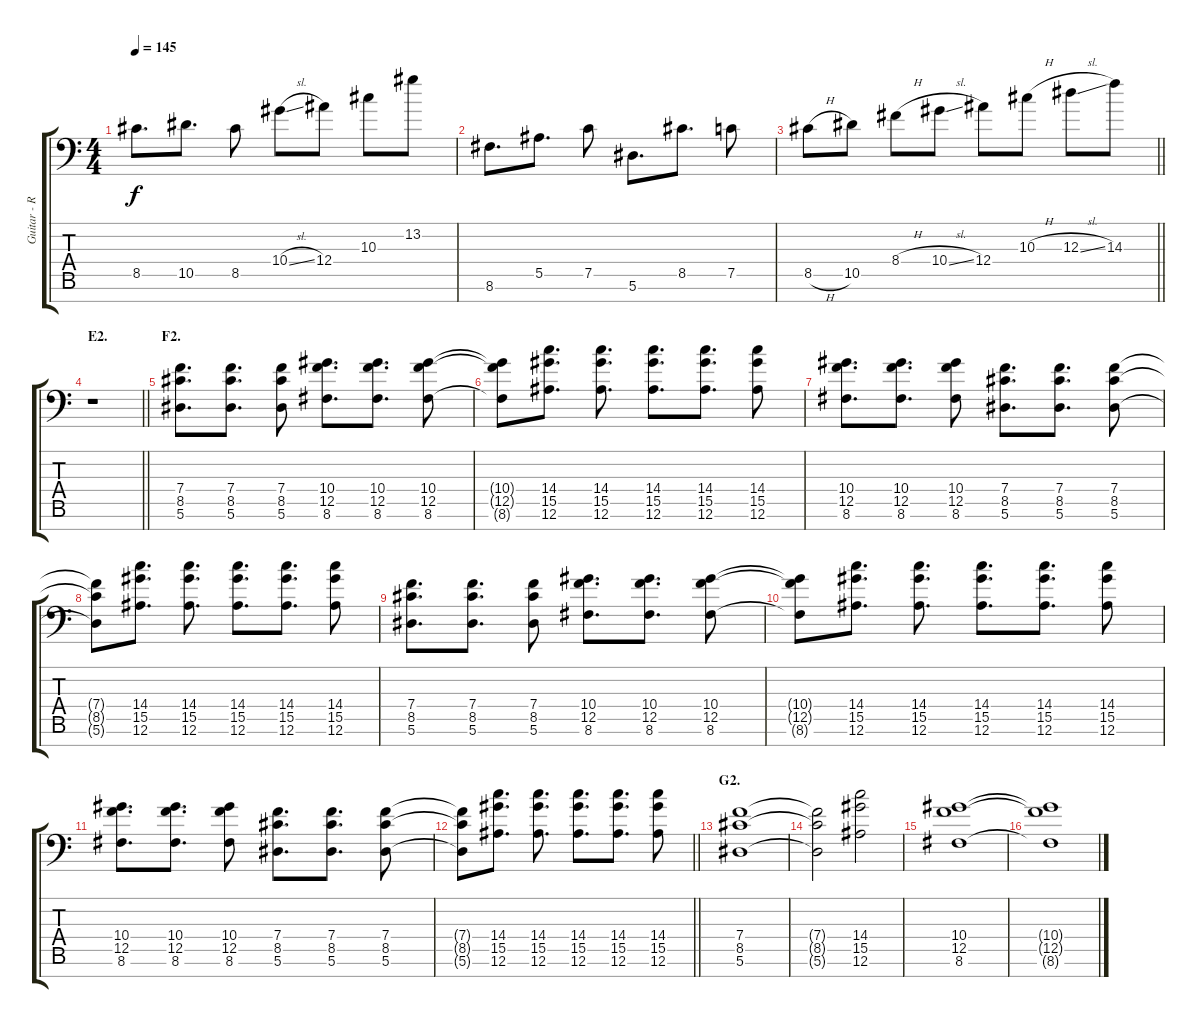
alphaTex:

\track ("Guitar - Right" "Guitar - R") {instrument distortionguitar}
\staff {score tabs}
\tuning (C4 G3 Eb3 Bb2 F2 Bb1 Ab1) {hide}
\ts (4 4)
\tempo 145
\clef f4
\ks c
8.5.8{d dy f} 10.5.8{d} 8.5.8 10.4{sl}.8 12.4.8 10.3.8 13.2.8 |
8.6.8{d} 5.5.8{d} 7.5.8 5.6.8{d} 8.5.8{d} 7.5.8 |
\barLineRight lightlight
8.5{h}.8 10.5.8 8.4{h}.8 10.4{sl}.8 12.4.8 10.3{h}.8 12.3{sl}.8 14.3.8 |
\section ("" "E2.")
\barLineRight lightlight
r.1 |
\section ("" "F2.")
(7.4 8.5 5.6).8{d} (7.4 8.5 5.6).8{d} (7.4 8.5 5.6).8 (10.4 12.5 8.6).8{d} (10.4 12.5 8.6).8{d} (10.4 12.5 8.6).8 |
(10.4{t} 12.5{t} 8.6{t}).8 (14.4 15.5 12.6).8{d} (14.4 15.5 12.6).8{d} (14.4 15.5 12.6).8{d} (14.4 15.5 12.6).8{d} (14.4 15.5 12.6).8 |
(10.4 12.5 8.6).8{d} (10.4 12.5 8.6).8{d} (10.4 12.5 8.6).8 (7.4 8.5 5.6).8{d} (7.4 8.5 5.6).8{d} (7.4 8.5 5.6).8 |
(7.4{t} 8.5{t} 5.6{t}).8 (14.4 15.5 12.6).8{d} (14.4 15.5 12.6).8{d} (14.4 15.5 12.6).8{d} (14.4 15.5 12.6).8{d} (14.4 15.5 12.6).8 |
(7.4 8.5 5.6).8{d} (7.4 8.5 5.6).8{d} (7.4 8.5 5.6).8 (10.4 12.5 8.6).8{d} (10.4 12.5 8.6).8{d} (10.4 12.5 8.6).8 |
(10.4{t} 12.5{t} 8.6{t}).8 (14.4 15.5 12.6).8{d} (14.4 15.5 12.6).8{d} (14.4 15.5 12.6).8{d} (14.4 15.5 12.6).8{d} (14.4 15.5 12.6).8 |
(10.4 12.5 8.6).8{d} (10.4 12.5 8.6).8{d} (10.4 12.5 8.6).8 (7.4 8.5 5.6).8{d} (7.4 8.5 5.6).8{d} (7.4 8.5 5.6).8 |
\barLineRight lightlight
(7.4{t} 8.5{t} 5.6{t}).8 (14.4 15.5 12.6).8{d} (14.4 15.5 12.6).8{d} (14.4 15.5 12.6).8{d} (14.4 15.5 12.6).8{d} (14.4 15.5 12.6).8 |
\section ("" "G2.")
(7.4 8.5 5.6).1 |
(7.4{t} 8.5{t} 5.6{t}).2 (14.4 15.5 12.6).2 |
(10.4 12.5 8.6).1 |
(10.4{t} 12.5{t} 8.6{t}).1
